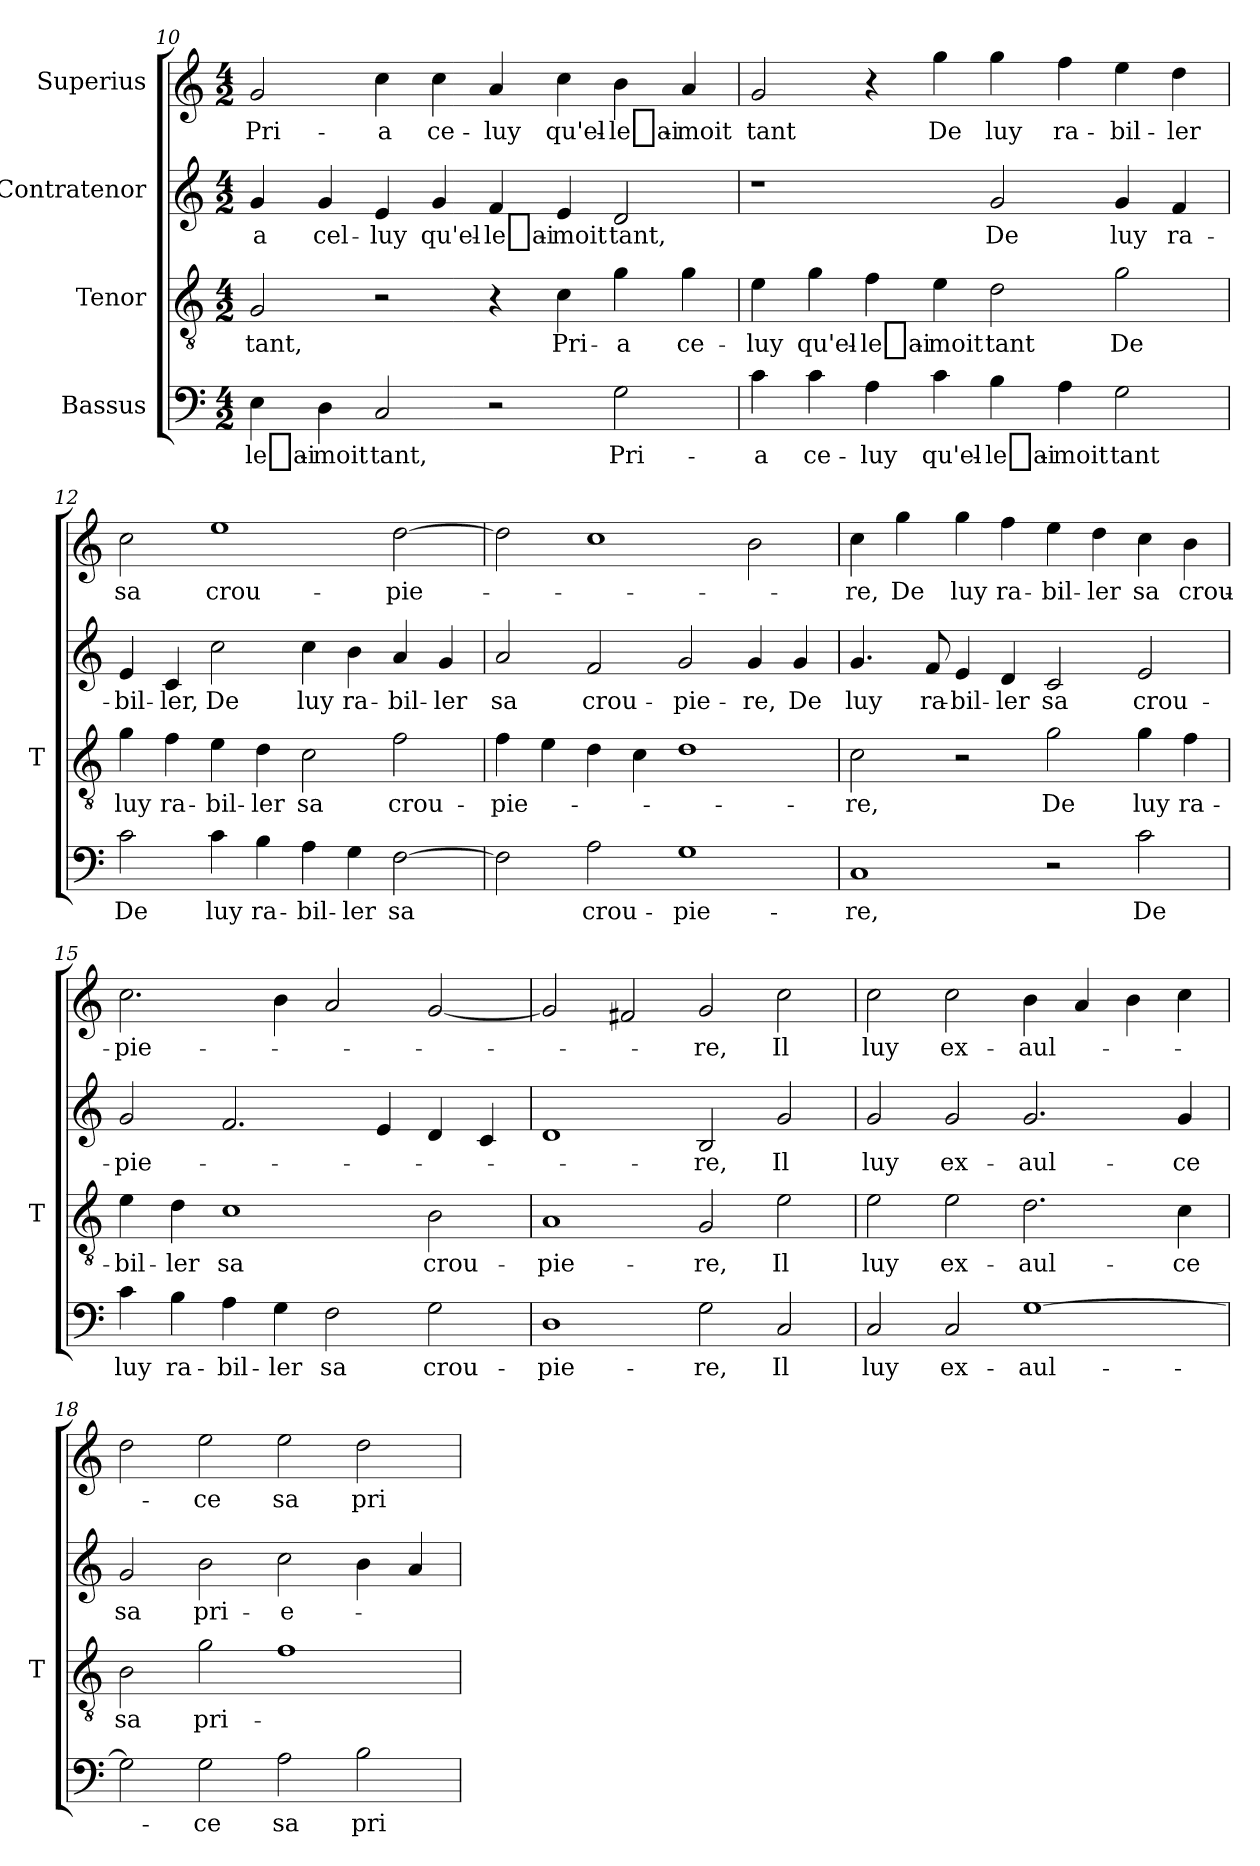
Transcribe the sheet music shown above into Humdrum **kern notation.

**kern	**text	**kern	**text	**kern	**text	**kern	**text
*part4	*part4	*part3	*part3	*part2	*part2	*part1	*part1
*staff4	*staff4	*staff3	*staff3	*staff2	*staff2	*staff1	*staff1
*I"Bassus	*	*I"Tenor	*	*I"Contratenor	*	*I"Superius	*
*	*	*I'T	*	*	*	*	*
*clefF4	*	*clefGv2	*	*clefG2	*	*clefG2	*
*k[]	*	*k[]	*	*k[]	*	*k[]	*
*M4/2	*	*M4/2	*	*M4/2	*	*M4/2	*
=10	=10	=10	=10	=10	=10	=10	=10
4E	le_ai-	2G	-tant,	4g	-a	2g	Pri-
4D	-moit	.	.	4g	cel-	.	.
2C	-tant,	2r	.	4e	-luy	4cc	-a
.	.	.	.	4g	qu'el-	4cc	ce-
2r	.	4r	.	4f	le_ai-	4a	-luy
.	.	4c	Pri-	4e	-moit	4cc	qu'el-
2G	Pri-	4g	-a	2d	-tant,	4b	le_ai-
.	.	4g	ce-	.	.	4a	-moit
=11	=11	=11	=11	=11	=11	=11	=11
4c	-a	4e	-luy	1r	.	2g	-tant
4c	ce-	4g	qu'el-	.	.	.	.
4A	-luy	4f	le_ai-	.	.	4r	.
4c	qu'el-	4e	-moit	.	.	4gg	-De
4B	le_ai-	2d	-tant	2g	-De	4gg	-luy
4A	-moit	.	.	.	.	4ff	ra-
2G	-tant	2g	-De	4g	-luy	4ee	bil-
.	.	.	.	4f	ra-	4dd	-ler
=12	=12	=12	=12	=12	=12	=12	=12
2c	-De	4g	-luy	4e	bil-	2cc	-sa
.	.	4f	ra-	4c	-ler,	.	.
4c	-luy	4e	bil-	2cc	-De	1ee	crou-
4B	ra-	4d	-ler	.	.	.	.
4A	bil-	2c	-sa	4cc	-luy	.	.
4G	-ler	.	.	4b	ra-	.	.
[2F	-sa	2f	crou-	4a	bil-	[2dd	pie-
.	.	.	.	4g	-ler	.	.
=13	=13	=13	=13	=13	=13	=13	=13
2F]	.	4f	pie-	2a	-sa	2dd]	.
.	.	4e	.	.	.	.	.
2A	crou-	4d	.	2f	crou-	1cc	.
.	.	4c	.	.	.	.	.
1G	pie-	1d	.	2g	pie-	.	.
.	.	.	.	4g	-re,	2b	.
.	.	.	.	4g	-De	.	.
=14	=14	=14	=14	=14	=14	=14	=14
1C	-re,	2c	-re,	4.g	-luy	4cc	-re,
.	.	.	.	.	.	4gg	-De
.	.	.	.	8f	ra-	.	.
.	.	2r	.	4e	bil-	4gg	-luy
.	.	.	.	4d	-ler	4ff	ra-
2r	.	2g	-De	2c	-sa	4ee	bil-
.	.	.	.	.	.	4dd	-ler
2c	-De	4g	-luy	2e	crou-	4cc	-sa
.	.	4f	ra-	.	.	4b	crou-
=15	=15	=15	=15	=15	=15	=15	=15
4c	-luy	4e	bil-	2g	pie-	2.cc	pie-
4B	ra-	4d	-ler	.	.	.	.
4A	bil-	1c	-sa	2.f	.	.	.
4G	-ler	.	.	.	.	4b	.
2F	-sa	.	.	.	.	2a	.
.	.	.	.	4e	.	.	.
2G	crou-	2B	crou-	4d	.	[2g	.
.	.	.	.	4c	.	.	.
=16	=16	=16	=16	=16	=16	=16	=16
1D	pie-	1A	pie-	1d	.	2g]	.
.	.	.	.	.	.	2f#X	.
2G	-re,	2G	-re,	2B	-re,	2g	-re,
2C	-Il	2e	-Il	2g	-Il	2cc	-Il
=17	=17	=17	=17	=17	=17	=17	=17
2C	-luy	2e	-luy	2g	-luy	2cc	-luy
2C	ex-	2e	ex-	2g	ex-	2cc	ex-
[1G	aul-	2.d	aul-	2.g	aul-	4b	aul-
.	.	.	.	.	.	4a	.
.	.	.	.	.	.	4b	.
.	.	4c	-ce	4g	-ce	4cc	.
=18	=18	=18	=18	=18	=18	=18	=18
2G]	.	2B	-sa	2g	-sa	2dd	.
2G	-ce	2g	pri-	2b	pri-	2ee	-ce
2A	-sa	1f	.	2cc	e-	2ee	-sa
2B	pri-	.	.	4b	.	2dd	pri-
.	.	.	.	4a	.	.	.
=	=	=	=	=	=	=	=
*-	*-	*-	*-	*-	*-	*-	*-
